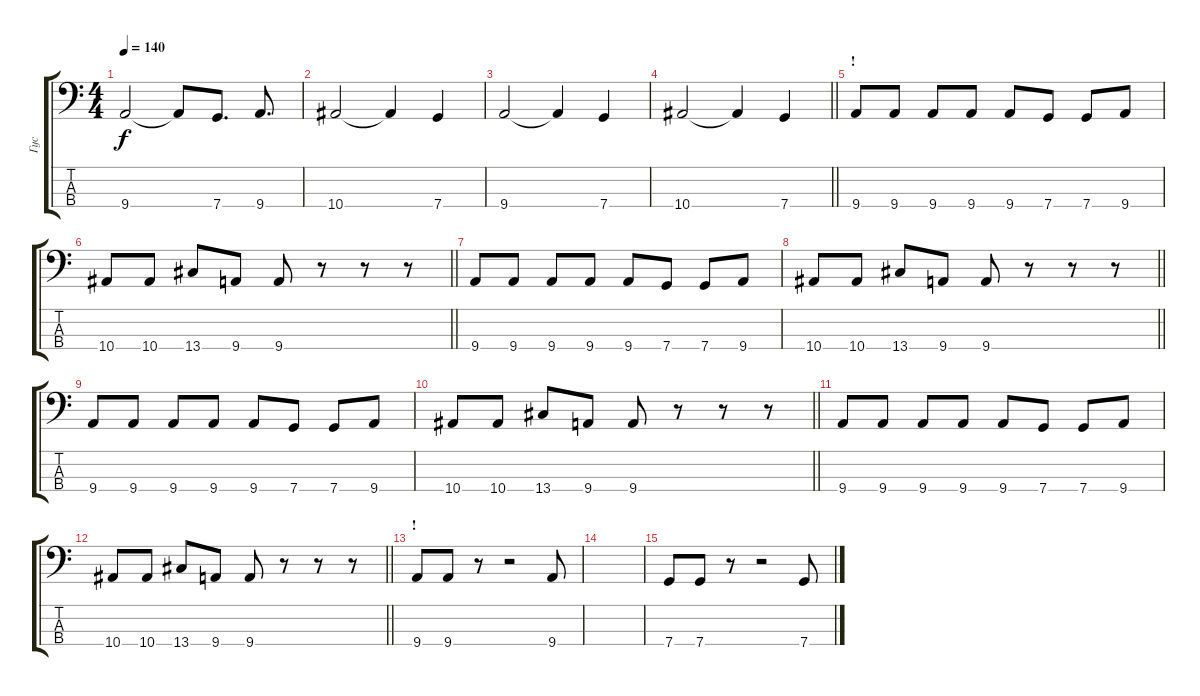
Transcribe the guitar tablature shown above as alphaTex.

\track ("Гус" "Гус") {instrument electricbassfinger}
\staff {score tabs}
\tuning (F2 C2 G1 C1) {hide}
\ts (4 4)
\tempo 140
\clef f4
\ks c
9.4.2{dy f} 9.4{t}.8 7.4.8{d} 9.4.8{d} |
10.4.2 10.4{t}.4 7.4.4 |
9.4.2 9.4{t}.4 7.4.4 |
\barLineRight lightlight
10.4.2 10.4{t}.4 7.4.4 |
\section ("" "!")
9.4.8 9.4.8 9.4.8 9.4.8 9.4.8 7.4.8 7.4.8 9.4.8 |
\barLineRight lightlight
10.4.8 10.4.8 13.4.8 9.4.8 9.4.8 r.8 r.8 r.8 |
9.4.8 9.4.8 9.4.8 9.4.8 9.4.8 7.4.8 7.4.8 9.4.8 |
\barLineRight lightlight
10.4.8 10.4.8 13.4.8 9.4.8 9.4.8 r.8 r.8 r.8 |
9.4.8 9.4.8 9.4.8 9.4.8 9.4.8 7.4.8 7.4.8 9.4.8 |
\barLineRight lightlight
10.4.8 10.4.8 13.4.8 9.4.8 9.4.8 r.8 r.8 r.8 |
9.4.8 9.4.8 9.4.8 9.4.8 9.4.8 7.4.8 7.4.8 9.4.8 |
\barLineRight lightlight
10.4.8 10.4.8 13.4.8 9.4.8 9.4.8 r.8 r.8 r.8 |
\section ("" "!")
9.4.8 9.4.8 r.8 r.2 9.4.8 |
|
7.4.8 7.4.8 r.8 r.2 7.4.8
